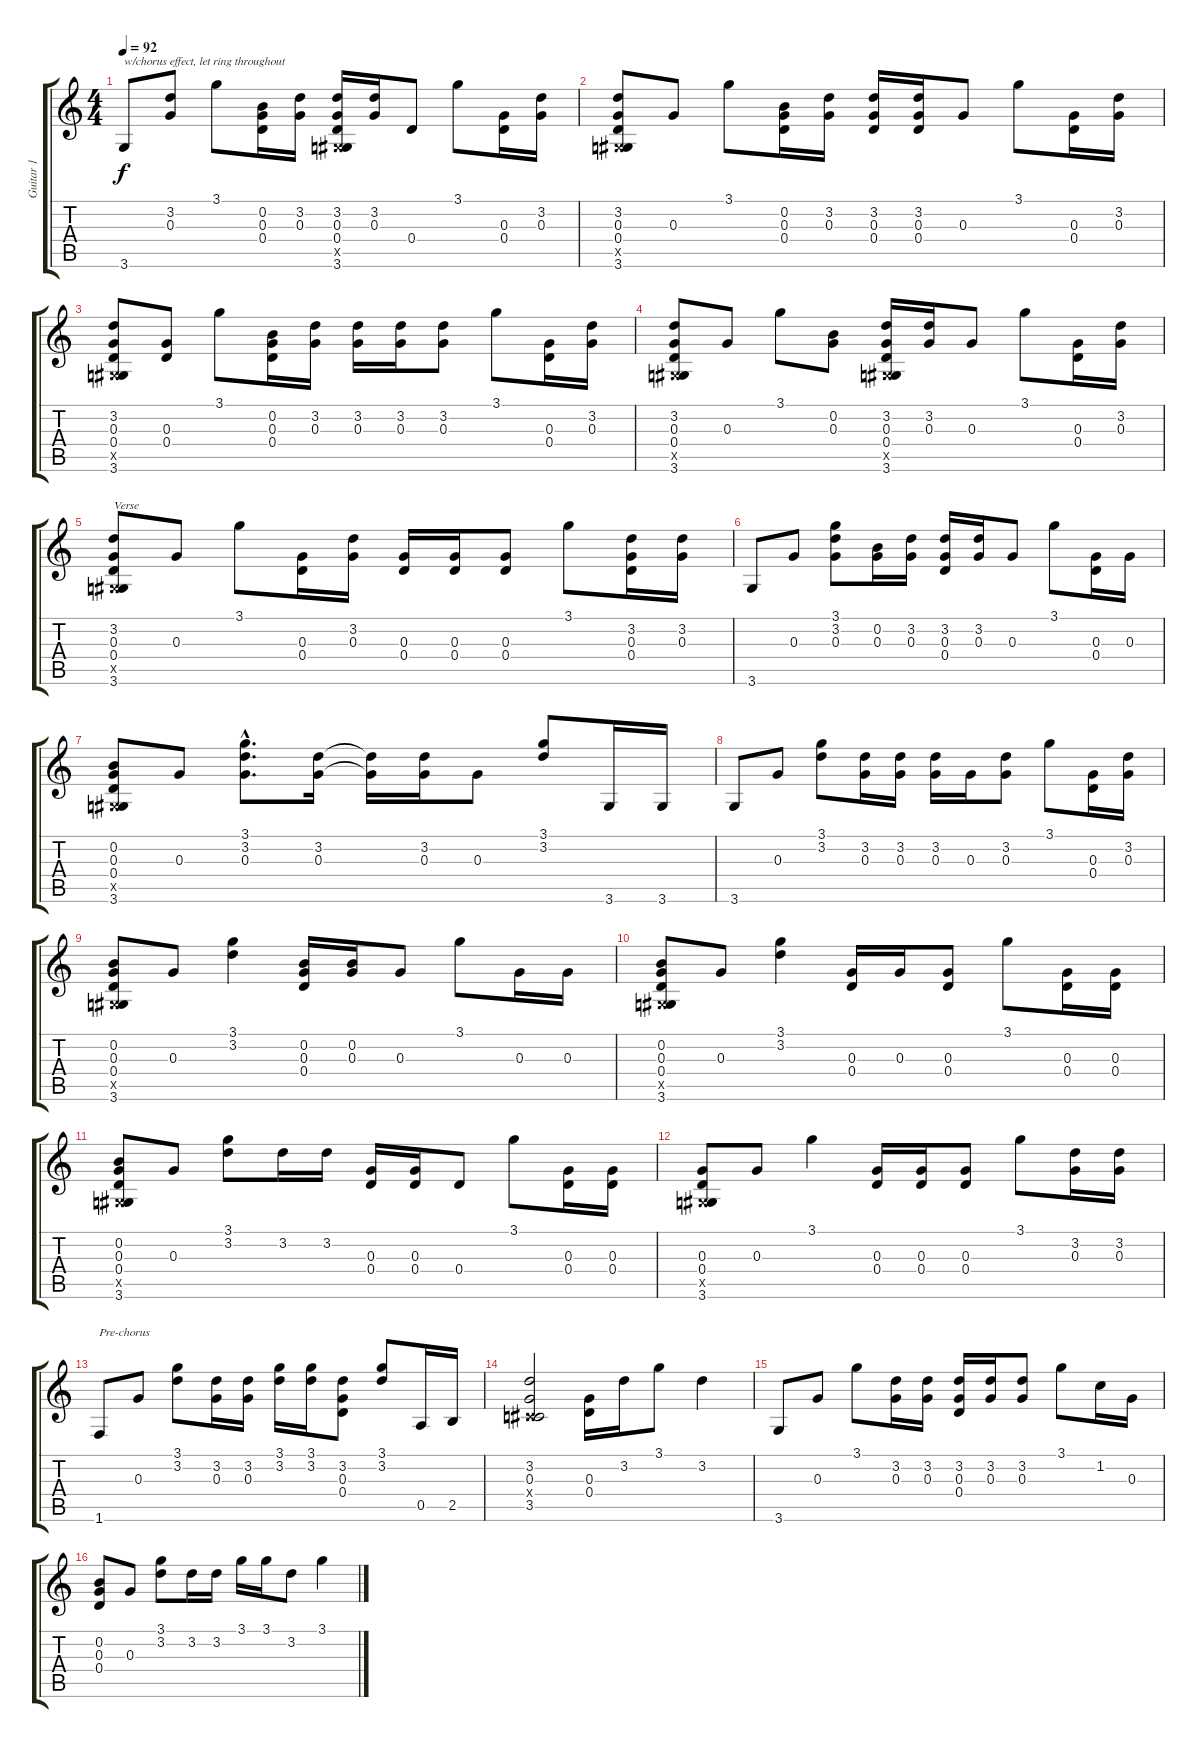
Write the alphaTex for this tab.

\track ("Guitar 1" "Guitar 1") {instrument overdrivenguitar}
\staff {score tabs}
\tuning (E4 B3 G3 D3 A2 E2) {hide}
\ts (4 4)
\tempo 92
\clef g2
\ks c
3.6.8{txt "w/chorus effect, let ring throughout" dy f instrument overdrivenguitar} (3.2 0.3).8 3.1.8 (0.2 0.3 0.4).16 (3.2 0.3).16 (3.2 0.3 0.4 -1.5{x} 3.6).16 (3.2 0.3).16 0.4.8 3.1.8 (0.3 0.4).16 (3.2 0.3).16 |
(3.2 0.3 0.4 -1.5{x} 3.6).8 0.3.8 3.1.8 (0.2 0.3 0.4).16 (3.2 0.3).16 (3.2 0.3 0.4).16 (3.2 0.3 0.4).16 0.3.8 3.1.8 (0.3 0.4).16 (3.2 0.3).16 |
(3.2 0.3 0.4 -1.5{x} 3.6).8 (0.3 0.4).8 3.1.8 (0.2 0.3 0.4).16 (3.2 0.3).16 (3.2 0.3).16 (3.2 0.3).16 (3.2 0.3).8 3.1.8 (0.3 0.4).16 (3.2 0.3).16 |
(3.2 0.3 0.4 -1.5{x} 3.6).8 0.3.8 3.1.8 (0.2 0.3).8 (3.2 0.3 0.4 -1.5{x} 3.6).16 (3.2 0.3).16 0.3.8 3.1.8 (0.3 0.4).16 (3.2 0.3).16 |
(3.2 0.3 0.4 -1.5{x} 3.6).8{txt "Verse"} 0.3.8 3.1.8 (0.3 0.4).16 (3.2 0.3).16 (0.3 0.4).16 (0.3 0.4).16 (0.3 0.4).8 3.1.8 (3.2 0.3 0.4).16 (3.2 0.3).16 |
3.6.8 0.3.8 (3.1 3.2 0.3).8 (0.2 0.3).16 (3.2 0.3).16 (3.2 0.3 0.4).16 (3.2 0.3).16 0.3.8 3.1.8 (0.3 0.4).16 0.3.16 |
(0.2 0.3 0.4 -1.5{x} 3.6).8 0.3.8 (3.1{hac} 3.2{hac} 0.3{hac}).8{d} (3.2 0.3).16 (3.2{t} 0.3{t}).16 (3.2 0.3).16 0.3.8 (3.1 3.2).8 3.6.16 3.6.16 |
3.6.8 0.3.8 (3.1 3.2).8 (3.2 0.3).16 (3.2 0.3).16 (3.2 0.3).16 0.3.16 (3.2 0.3).8 3.1.8 (0.3 0.4).16 (3.2 0.3).16 |
(0.2 0.3 0.4 -1.5{x} 3.6).8 0.3.8 (3.1 3.2).4 (0.2 0.3 0.4).16 (0.2 0.3).16 0.3.8 3.1.8 0.3.16 0.3.16 |
(0.2 0.3 0.4 -1.5{x} 3.6).8 0.3.8 (3.1 3.2).4 (0.3 0.4).16 0.3.16 (0.3 0.4).8 3.1.8 (0.3 0.4).16 (0.3 0.4).16 |
(0.2 0.3 0.4 -1.5{x} 3.6).8 0.3.8 (3.1 3.2).8 3.2.16 3.2.16 (0.3 0.4).16 (0.3 0.4).16 0.4.8 3.1.8 (0.3 0.4).16 (0.3 0.4).16 |
(0.3 0.4 -1.5{x} 3.6).8 0.3.8 3.1.4 (0.3 0.4).16 (0.3 0.4).16 (0.3 0.4).8 3.1.8 (3.2 0.3).16 (3.2 0.3).16 |
1.6.8{txt "Pre-chorus"} 0.3.8 (3.1 3.2).8 (3.2 0.3).16 (3.2 0.3).16 (3.1 3.2).16 (3.1 3.2).16 (3.2 0.3 0.4).8 (3.1 3.2).8 0.5.16 2.5.16 |
(3.2 0.3 -1.4{x} 3.5).2 (0.3 0.4).16 3.2.16 3.1.8 3.2.4 |
3.6.8 0.3.8 3.1.8 (3.2 0.3).16 (3.2 0.3).16 (3.2 0.3 0.4).16 (3.2 0.3).16 (3.2 0.3).8 3.1.8 1.2.16 0.3.16 |
(0.2 0.3 0.4).8 0.3.8 (3.1 3.2).8 3.2.16 3.2.16 3.1.16 3.1.16 3.2.8 3.1.4
